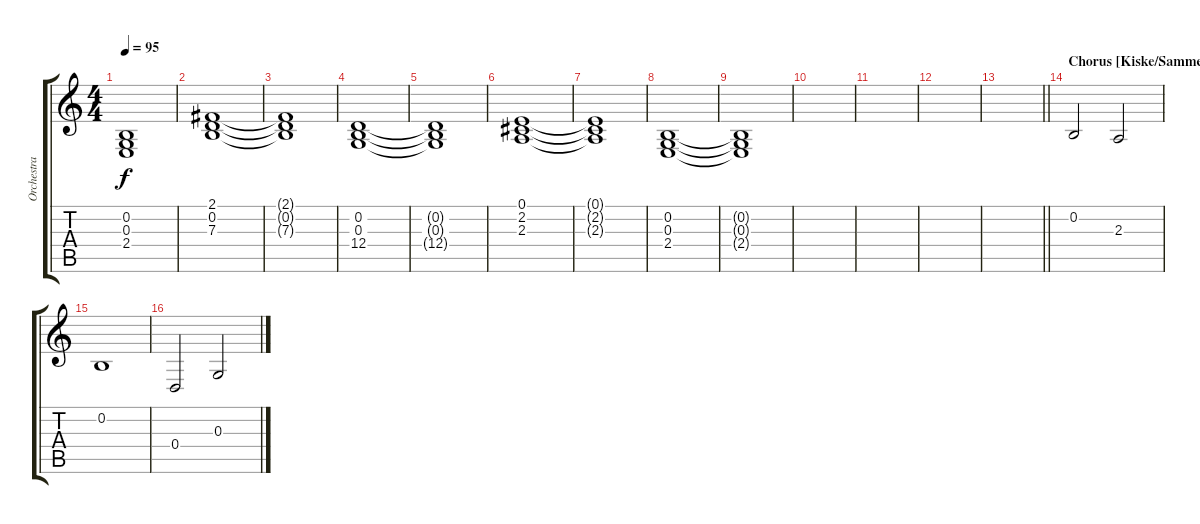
\track ("Orchestra II (Miro)" "Orchestra ") {instrument stringensemble1}
\staff {score tabs}
\tuning (E4 B3 G3 D3 A2 E2) {hide}
\ts (4 4)
\tempo 95
\clef g2
\ks c
(0.2{t} 0.3{t} 2.4{t}).1{dy f} |
(2.1 0.2 7.3).1 |
(2.1{t} 0.2{t} 7.3{t}).1 |
(0.2 0.3 12.4).1 |
(0.2{t} 0.3{t} 12.4{t}).1 |
(0.1 2.2 2.3).1 |
(0.1{t} 2.2{t} 2.3{t}).1 |
(0.2 0.3 2.4).1 |
(0.2{t} 0.3{t} 2.4{t}).1 |
|
|
|
\barLineRight lightlight
|
\section ("" "Chorus [Kiske/Sammet]")
0.2.2 2.3.2 |
0.2.1 |
0.4.2 0.3.2
